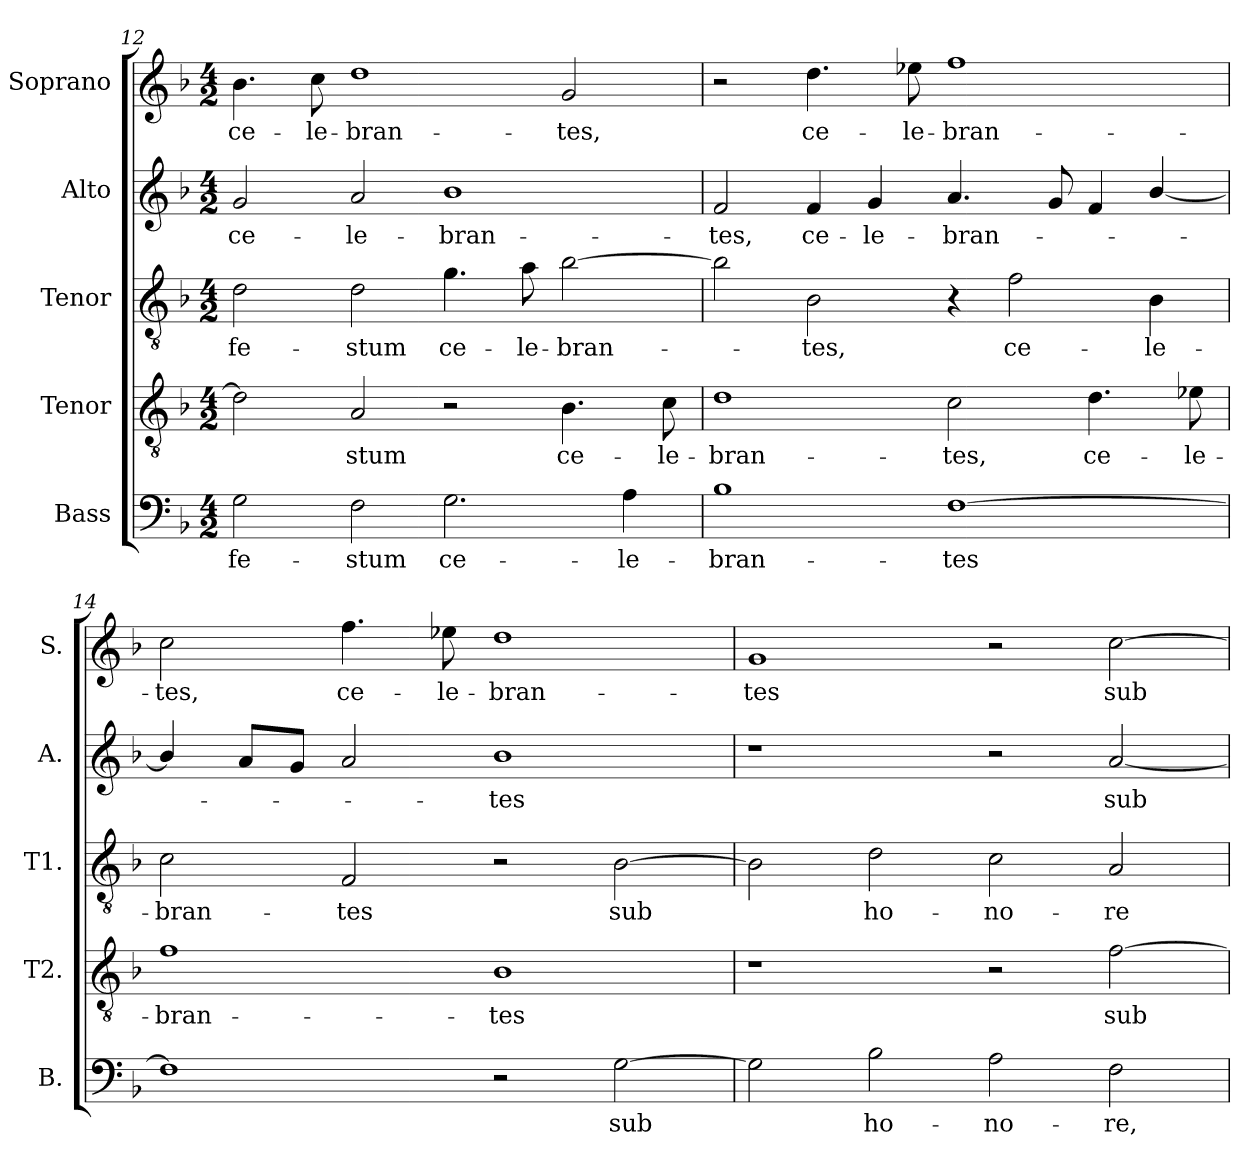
**kern	**text	**kern	**text	**kern	**text	**kern	**text	**kern	**text
*part5	*part5	*part4	*part4	*part3	*part3	*part2	*part2	*part1	*part1
*staff5	*staff5	*staff4	*staff4	*staff3	*staff3	*staff2	*staff2	*staff1	*staff1
*I"Bass	*	*I"Tenor	*	*I"Tenor	*	*I"Alto	*	*I"Soprano	*
*I'B.	*	*I'T2.	*	*I'T1.	*	*I'A.	*	*I'S.	*
*clefF4	*	*clefGv2	*	*clefGv2	*	*clefG2	*	*clefG2	*
*	*	*ITrd7c12	*	*ITrd7c12	*	*	*	*	*
*k[b-]	*	*k[b-]	*	*k[b-]	*	*k[b-]	*	*k[b-]	*
*F:	*	*F:	*	*F:	*	*F:	*	*F:	*
*M4/2	*	*M4/2	*	*M4/2	*	*M4/2	*	*M4/2	*
=12	=12	=12	=12	=12	=12	=12	=12	=12	=12
!	!LO:LY:b:color=#000000	!	!	!	!	!	!	!	!
!	!	!	!	!	!LO:LY:b:color=#000000	!	!	!	!
!	!	!	!	!	!	!	!LO:LY:b:color=#000000	!	!
!	!	!	!	!	!	!	!	!	!LO:LY:b:color=#000000
2Gi\	fe-	2Di\]	.	2Di\	fe-	2gi/	ce-	4.b-i\	ce-
!	!	!	!	!	!	!	!	!	!LO:LY:b:color=#000000
.	.	.	.	.	.	.	.	8cci\	-le-
!	!LO:LY:b:color=#000000	!	!	!	!	!	!	!	!
!	!	!	!LO:LY:b:color=#000000	!	!	!	!	!	!
!	!	!	!	!	!LO:LY:b:color=#000000	!	!	!	!
!	!	!	!	!	!	!	!LO:LY:b:color=#000000	!	!
!	!	!	!	!	!	!	!	!	!LO:LY:b:color=#000000
2Fi\	-stum	2AAi/	-stum	2Di\	-stum	2ai/	-le-	1ddi	-bran-
!	!LO:LY:b:color=#000000	!	!	!	!	!	!	!	!
!	!	!	!	!	!LO:LY:b:color=#000000	!	!	!	!
!	!	!	!	!	!	!	!LO:LY:b:color=#000000	!	!
2.Gi\	ce-	2r	.	4.Gi\	ce-	1b-i	-bran-	.	.
!	!	!	!	!	!LO:LY:b:color=#000000	!	!	!	!
.	.	.	.	8Ai\	-le-	.	.	.	.
!	!	!	!LO:LY:b:color=#000000	!	!	!	!	!	!
!	!	!	!	!	!LO:LY:b:color=#000000	!	!	!	!
!	!	!	!	!	!	!	!	!	!LO:LY:b:color=#000000
.	.	4.BB-i\	ce-	[2B-i\	-bran-	.	.	2gi/	-tes,
!	!LO:LY:b:color=#000000	!	!	!	!	!	!	!	!
4Ai\	-le-	.	.	.	.	.	.	.	.
!	!	!	!LO:LY:b:color=#000000	!	!	!	!	!	!
.	.	8Ci\	-le-	.	.	.	.	.	.
!!LO:PB:g=z
=13	=13	=13	=13	=13	=13	=13	=13	=13	=13
!	!LO:LY:b:color=#000000	!	!	!	!	!	!	!	!
!	!	!	!LO:LY:b:color=#000000	!	!	!	!	!	!
!	!	!	!	!	!	!	!LO:LY:b:color=#000000	!	!
1B-i	-bran-	1Di	-bran-	2B-i\]	.	2fi/	-tes,	2r	.
!	!	!	!	!	!LO:LY:b:color=#000000	!	!	!	!
!	!	!	!	!	!	!	!LO:LY:b:color=#000000	!	!
!	!	!	!	!	!	!	!	!	!LO:LY:b:color=#000000
.	.	.	.	2BB-i\	-tes,	4fi/	ce-	4.ddi\	ce-
!	!	!	!	!	!	!	!LO:LY:b:color=#000000	!	!
.	.	.	.	.	.	4gi/	-le-	.	.
!	!	!	!	!	!	!	!	!	!LO:LY:b:color=#000000
.	.	.	.	.	.	.	.	8ee-Xi\	-le-
!	!LO:LY:b:color=#000000	!	!	!	!	!	!	!	!
!	!	!	!LO:LY:b:color=#000000	!	!	!	!	!	!
!	!	!	!	!	!	!	!LO:LY:b:color=#000000	!	!
!	!	!	!	!	!	!	!	!	!LO:LY:b:color=#000000
[1Fi	-tes	2Ci\	-tes,	4r	.	4.ai/	-bran-	1ffi	-bran-
!	!	!	!	!	!LO:LY:b:color=#000000	!	!	!	!
.	.	.	.	2Fi\	ce-	.	.	.	.
.	.	.	.	.	.	8gi/	.	.	.
!	!	!	!LO:LY:b:color=#000000	!	!	!	!	!	!
.	.	4.Di\	ce-	.	.	4fi/	.	.	.
!	!	!	!	!	!LO:LY:b:color=#000000	!	!	!	!
.	.	.	.	4BB-i\	-le-	[4b-i/	.	.	.
!	!	!	!LO:LY:b:color=#000000	!	!	!	!	!	!
.	.	8E-Xi\	-le-	.	.	.	.	.	.
=14	=14	=14	=14	=14	=14	=14	=14	=14	=14
!	!	!	!LO:LY:b:color=#000000	!	!	!	!	!	!
!	!	!	!	!	!LO:LY:b:color=#000000	!	!	!	!
!	!	!	!	!	!	!	!	!	!LO:LY:b:color=#000000
1Fi]	.	1Fi	-bran-	2Ci\	-bran-	4b-i/]	.	2cci\	-tes,
.	.	.	.	.	.	8ai/L	.	.	.
.	.	.	.	.	.	8gi/J	.	.	.
!	!	!	!	!	!LO:LY:b:color=#000000	!	!	!	!
!	!	!	!	!	!	!	!	!	!LO:LY:b:color=#000000
.	.	.	.	2FFi/	-tes	2ai/	.	4.ffi\	ce-
!	!	!	!	!	!	!	!	!	!LO:LY:b:color=#000000
.	.	.	.	.	.	.	.	8ee-Xi\	-le-
!	!	!	!LO:LY:b:color=#000000	!	!	!	!	!	!
!	!	!	!	!	!	!	!LO:LY:b:color=#000000	!	!
!	!	!	!	!	!	!	!	!	!LO:LY:b:color=#000000
2r	.	1BB-i	-tes	2r	.	1b-i	-tes	1ddi	-bran-
!	!LO:LY:b:color=#000000	!	!	!	!	!	!	!	!
!	!	!	!	!	!LO:LY:b:color=#000000	!	!	!	!
[2Gi\	sub	.	.	[2BB-i\	sub	.	.	.	.
=15	=15	=15	=15	=15	=15	=15	=15	=15	=15
!	!	!	!	!	!	!	!	!	!LO:LY:b:color=#000000
2Gi\]	.	1r	.	2BB-i\]	.	1r	.	1gi	-tes
!	!LO:LY:b:color=#000000	!	!	!	!	!	!	!	!
!	!	!	!	!	!LO:LY:b:color=#000000	!	!	!	!
2B-i\	ho-	.	.	2Di\	ho-	.	.	.	.
!	!LO:LY:b:color=#000000	!	!	!	!	!	!	!	!
!	!	!	!	!	!LO:LY:b:color=#000000	!	!	!	!
2Ai\	-no-	2r	.	2Ci\	-no-	2r	.	2r	.
!	!LO:LY:b:color=#000000	!	!	!	!	!	!	!	!
!	!	!	!LO:LY:b:color=#000000	!	!	!	!	!	!
!	!	!	!	!	!LO:LY:b:color=#000000	!	!	!	!
!	!	!	!	!	!	!	!LO:LY:b:color=#000000	!	!
!	!	!	!	!	!	!	!	!	!LO:LY:b:color=#000000
2Fi\	-re,	[2Fi\	sub	2AAi/	-re	[2ai/	sub	[2cci\	sub
=	=	=	=	=	=	=	=	=	=
*-	*-	*-	*-	*-	*-	*-	*-	*-	*-
